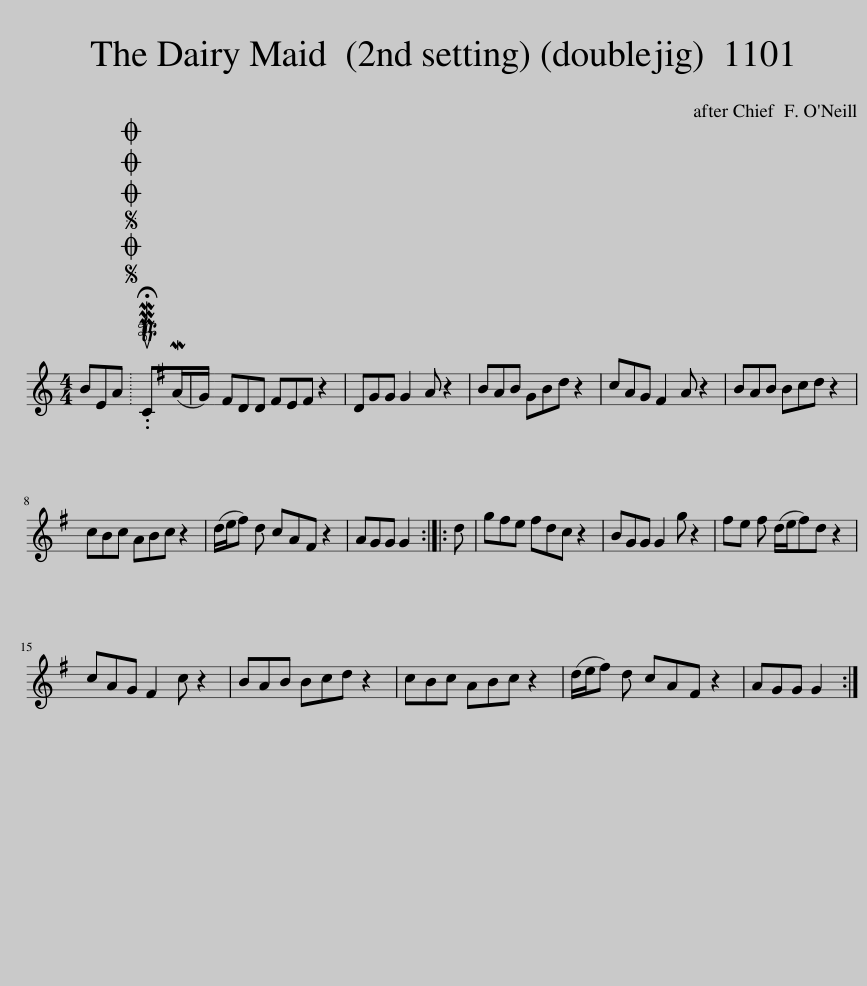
X:1
L:1/8
M:4/4
I:linebreak $
K:C
V:1 treble
V:1
 BEA |SOSOOO .!fermata!PMTuC(MA/G/) | ^FDD FEF z2 | DGG G2 A z2 | BAB GBd z2 | %5
 cAG ^F2 A z2 | BAB Bcd z2 |$ cBc ABc z2 | (d/e/^f) d cA^F z2 | AGG G2 :: %10
 d | g^fe fdc z2 | BGG G2 g z2 | ^fe f (d/e/f)d z2 |$ cAG ^F2 c z2 | %15
 BAB Bcd z2 | cBc ABc z2 | (d/e/^f) d cA^F z2 | AGG G2 :| %19
